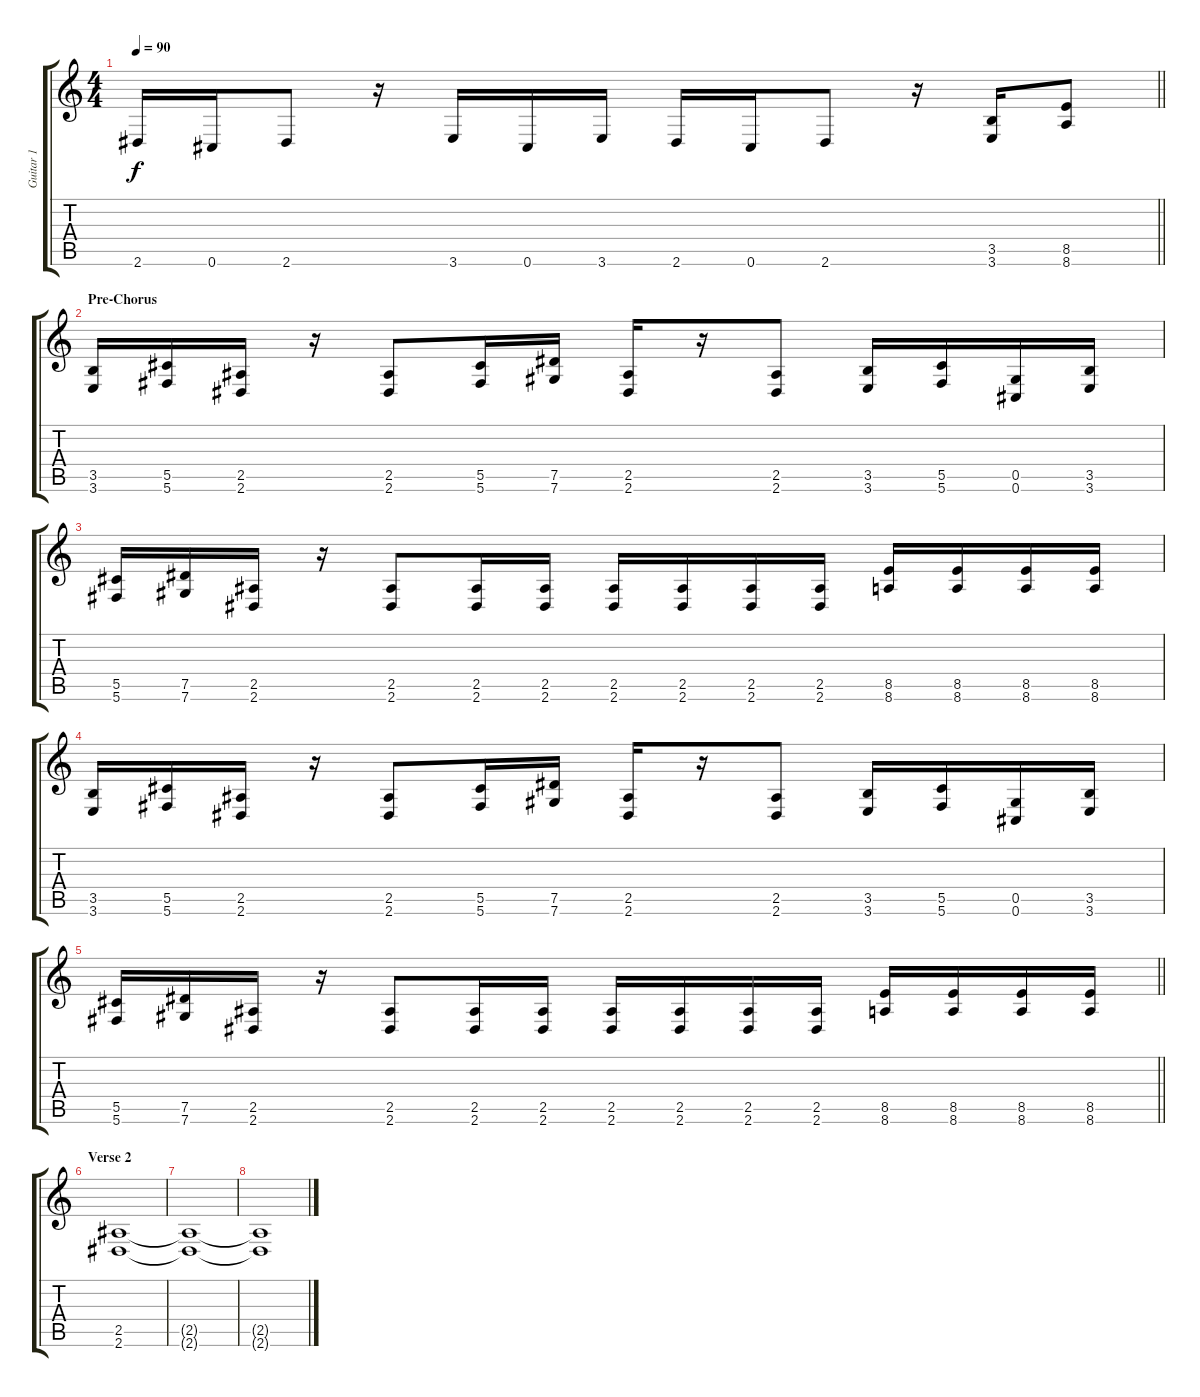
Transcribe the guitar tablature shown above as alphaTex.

\track ("Guitar 1" "Guitar 1") {instrument distortionguitar}
\staff {score tabs}
\tuning (Eb4 Bb3 Gb3 Db3 Ab2 Db2) {hide}
\ts (4 4)
\tempo 90
\clef g2
\barLineRight lightlight
\ks c
2.6.16{dy f} 0.6.16 2.6.8 r.16 3.6.16 0.6.16 3.6.16 2.6.16 0.6.16 2.6.8 r.16 (3.5 3.6).16 (8.5 8.6).8 |
\section ("" "Pre-Chorus")
(3.5 3.6).16 (5.5 5.6).16 (2.5 2.6).16 r.16 (2.5 2.6).8 (5.5 5.6).16 (7.5 7.6).16 (2.5 2.6).16 r.16 (2.5 2.6).8 (3.5 3.6).16 (5.5 5.6).16 (0.5 0.6).16 (3.5 3.6).16 |
(5.5 5.6).16 (7.5 7.6).16 (2.5 2.6).16 r.16 (2.5 2.6).8 (2.5 2.6).16 (2.5 2.6).16 (2.5 2.6).16 (2.5 2.6).16 (2.5 2.6).16 (2.5 2.6).16 (8.5 8.6).16 (8.5 8.6).16 (8.5 8.6).16 (8.5 8.6).16 |
(3.5 3.6).16 (5.5 5.6).16 (2.5 2.6).16 r.16 (2.5 2.6).8 (5.5 5.6).16 (7.5 7.6).16 (2.5 2.6).16 r.16 (2.5 2.6).8 (3.5 3.6).16 (5.5 5.6).16 (0.5 0.6).16 (3.5 3.6).16 |
\barLineRight lightlight
(5.5 5.6).16 (7.5 7.6).16 (2.5 2.6).16 r.16 (2.5 2.6).8 (2.5 2.6).16 (2.5 2.6).16 (2.5 2.6).16 (2.5 2.6).16 (2.5 2.6).16 (2.5 2.6).16 (8.5 8.6).16 (8.5 8.6).16 (8.5 8.6).16 (8.5 8.6).16 |
\section ("" "Verse 2")
(2.5 2.6).1 |
(2.5{t} 2.6{t}).1 |
(2.5{t} 2.6{t}).1
